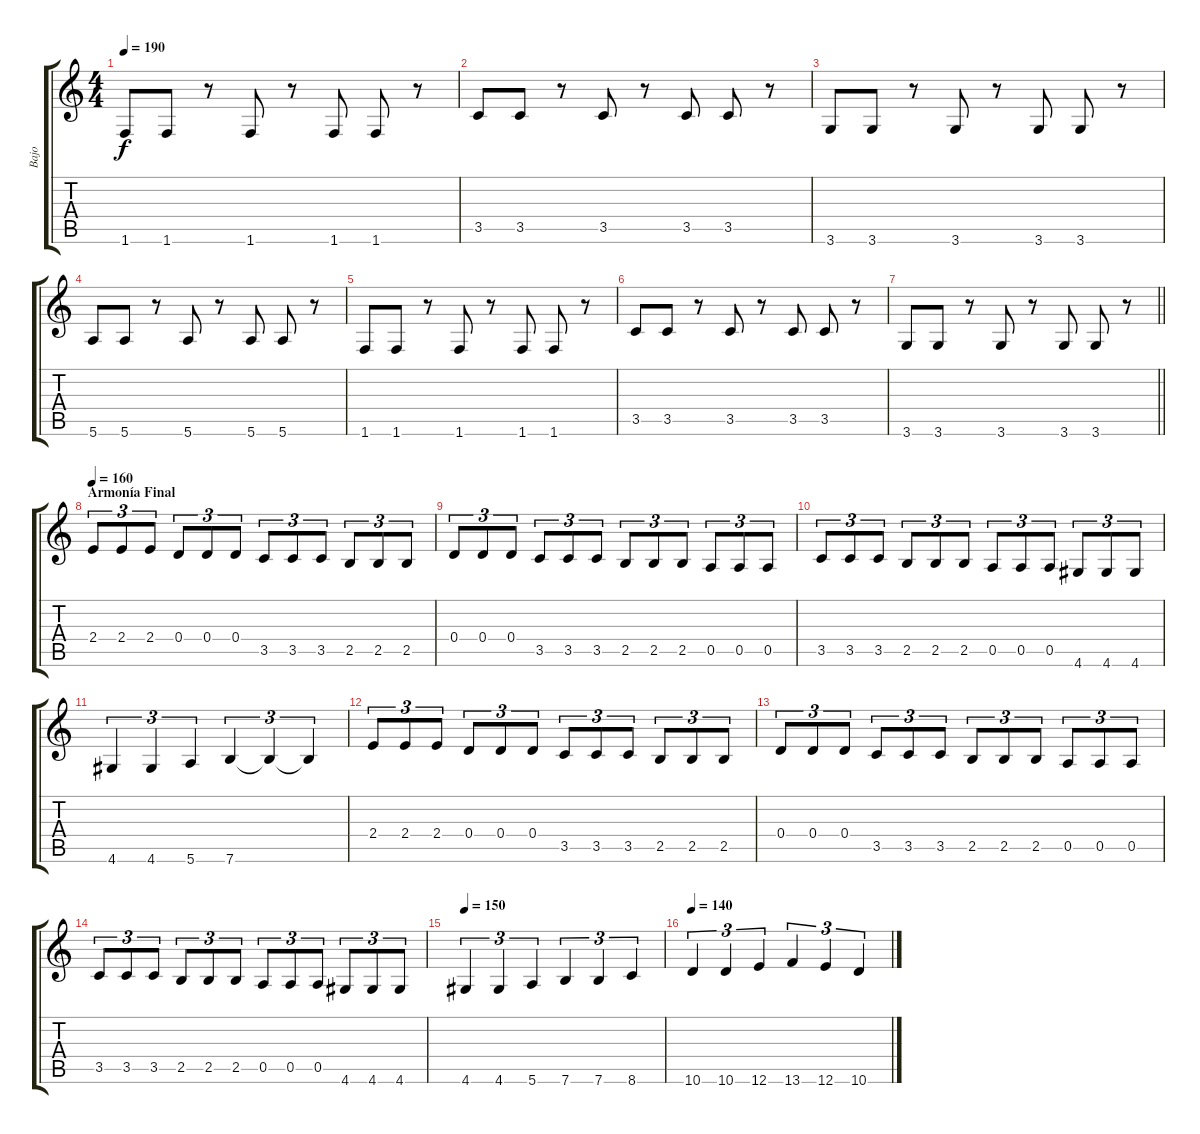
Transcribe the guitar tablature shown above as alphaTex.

\track ("Bajo" "Bajo") {instrument electricbassfinger}
\staff {score tabs}
\tuning (E4 B3 G3 D3 A2 E2) {hide}
\ts (4 4)
\tempo 190
\clef g2
\ks c
1.6.8{dy f} 1.6.8 r.8 1.6.8 r.8 1.6.8 1.6.8 r.8 |
3.5.8 3.5.8 r.8 3.5.8 r.8 3.5.8 3.5.8 r.8 |
3.6.8 3.6.8 r.8 3.6.8 r.8 3.6.8 3.6.8 r.8 |
5.6.8 5.6.8 r.8 5.6.8 r.8 5.6.8 5.6.8 r.8 |
1.6.8 1.6.8 r.8 1.6.8 r.8 1.6.8 1.6.8 r.8 |
3.5.8 3.5.8 r.8 3.5.8 r.8 3.5.8 3.5.8 r.8 |
\barLineRight lightlight
3.6.8 3.6.8 r.8 3.6.8 r.8 3.6.8 3.6.8 r.8 |
\section ("" "Armonía Final ")
\tempo 160
2.4.8{tu (3 2)} 2.4.8{tu (3 2)} 2.4.8{tu (3 2)} 0.4.8{tu (3 2)} 0.4.8{tu (3 2)} 0.4.8{tu (3 2)} 3.5.8{tu (3 2)} 3.5.8{tu (3 2)} 3.5.8{tu (3 2)} 2.5.8{tu (3 2)} 2.5.8{tu (3 2)} 2.5.8{tu (3 2)} |
0.4.8{tu (3 2)} 0.4.8{tu (3 2)} 0.4.8{tu (3 2)} 3.5.8{tu (3 2)} 3.5.8{tu (3 2)} 3.5.8{tu (3 2)} 2.5.8{tu (3 2)} 2.5.8{tu (3 2)} 2.5.8{tu (3 2)} 0.5.8{tu (3 2)} 0.5.8{tu (3 2)} 0.5.8{tu (3 2)} |
3.5.8{tu (3 2)} 3.5.8{tu (3 2)} 3.5.8{tu (3 2)} 2.5.8{tu (3 2)} 2.5.8{tu (3 2)} 2.5.8{tu (3 2)} 0.5.8{tu (3 2)} 0.5.8{tu (3 2)} 0.5.8{tu (3 2)} 4.6.8{tu (3 2)} 4.6.8{tu (3 2)} 4.6.8{tu (3 2)} |
4.6.4{tu (3 2)} 4.6.4{tu (3 2)} 5.6.4{tu (3 2)} 7.6.4{tu (3 2)} 7.6{t}.4{tu (3 2)} 7.6{t}.4{tu (3 2)} |
2.4.8{tu (3 2)} 2.4.8{tu (3 2)} 2.4.8{tu (3 2)} 0.4.8{tu (3 2)} 0.4.8{tu (3 2)} 0.4.8{tu (3 2)} 3.5.8{tu (3 2)} 3.5.8{tu (3 2)} 3.5.8{tu (3 2)} 2.5.8{tu (3 2)} 2.5.8{tu (3 2)} 2.5.8{tu (3 2)} |
0.4.8{tu (3 2)} 0.4.8{tu (3 2)} 0.4.8{tu (3 2)} 3.5.8{tu (3 2)} 3.5.8{tu (3 2)} 3.5.8{tu (3 2)} 2.5.8{tu (3 2)} 2.5.8{tu (3 2)} 2.5.8{tu (3 2)} 0.5.8{tu (3 2)} 0.5.8{tu (3 2)} 0.5.8{tu (3 2)} |
3.5.8{tu (3 2)} 3.5.8{tu (3 2)} 3.5.8{tu (3 2)} 2.5.8{tu (3 2)} 2.5.8{tu (3 2)} 2.5.8{tu (3 2)} 0.5.8{tu (3 2)} 0.5.8{tu (3 2)} 0.5.8{tu (3 2)} 4.6.8{tu (3 2)} 4.6.8{tu (3 2)} 4.6.8{tu (3 2)} |
\tempo 150
4.6.4{tu (3 2)} 4.6.4{tu (3 2)} 5.6.4{tu (3 2)} 7.6.4{tu (3 2)} 7.6.4{tu (3 2)} 8.6.4{tu (3 2)} |
\tempo 140
10.6.4{tu (3 2)} 10.6.4{tu (3 2)} 12.6.4{tu (3 2)} 13.6.4{tu (3 2)} 12.6.4{tu (3 2)} 10.6.4{tu (3 2)}
